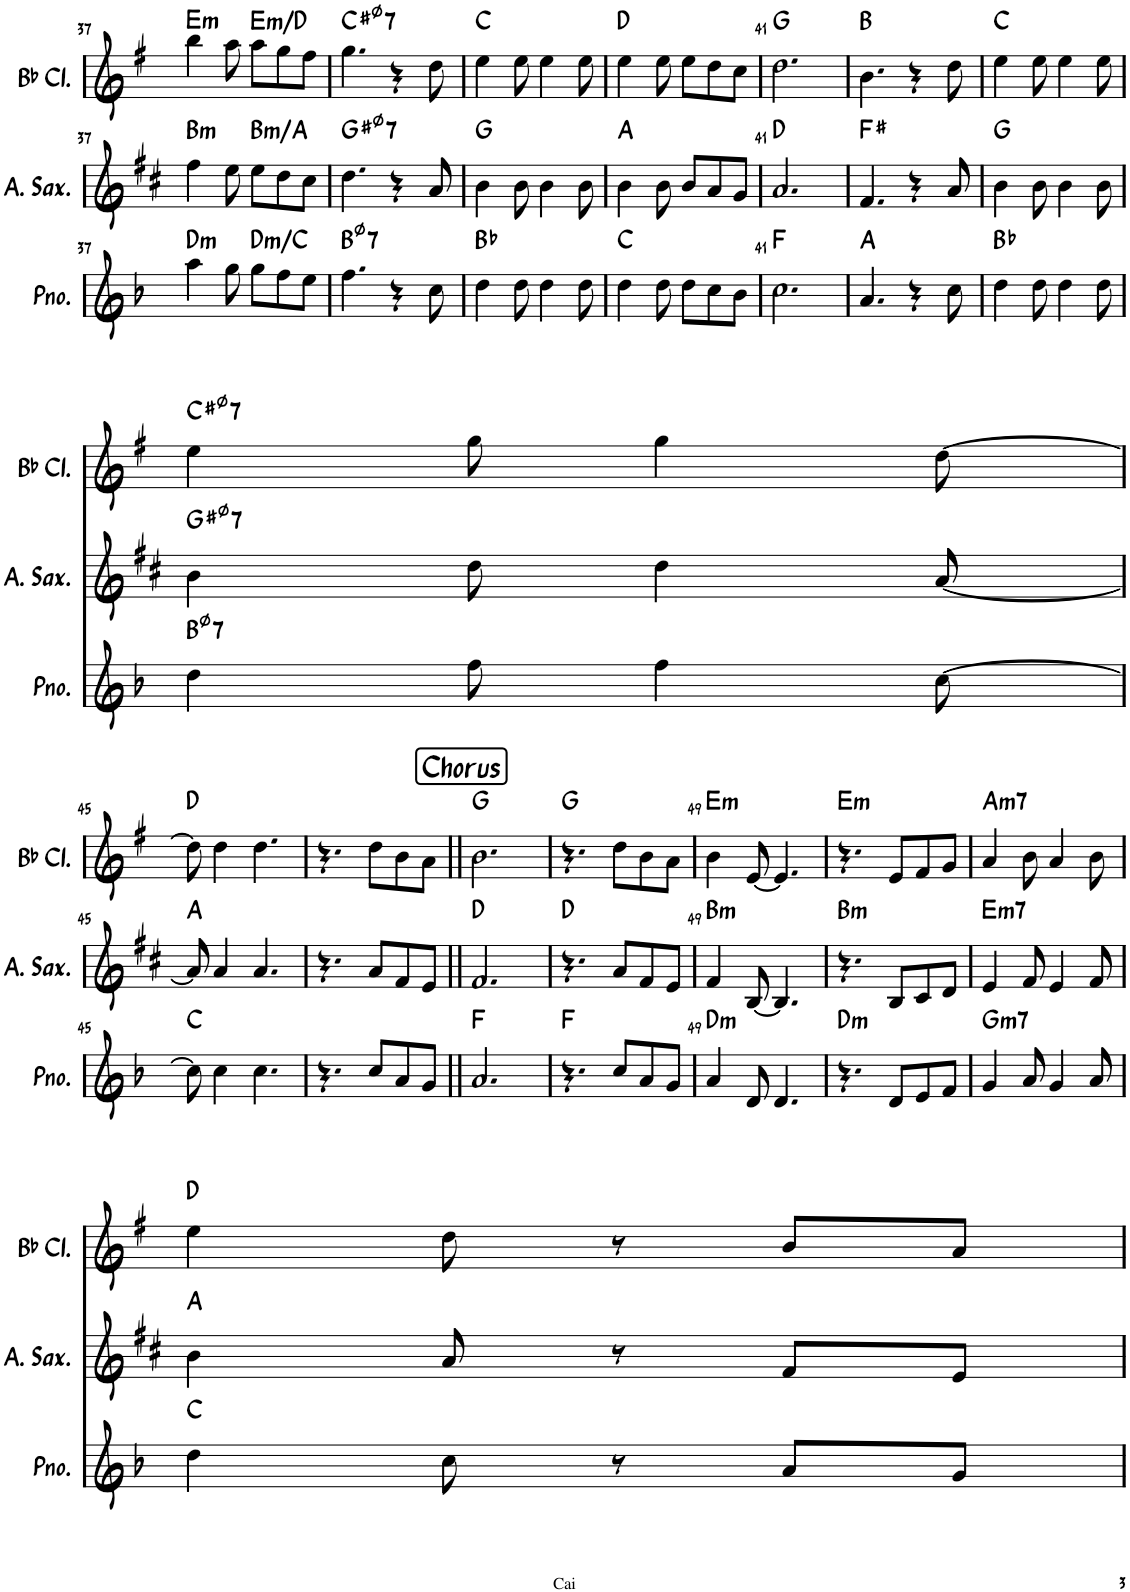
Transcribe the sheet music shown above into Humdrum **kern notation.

**kern	**harte	**kern	**harte	**kern	**harte
*part3	*part3	*part2	*part2	*part1	*part1
*staff3	*	*staff2	*	*staff1	*
*I"钢琴	*	*I"中音萨克斯	*	*I"降B调单簧管	*
!!LO:PB:g=z
*clefG2	*	*clefG2	*	*clefG2	*
*	*	*Trd5c9	*	*Trd1c2	*
*k[b-]	*	*k[f#c#]	*	*k[f#]	*
*M6/8	*	*M6/8	*	*M6/8	*
=37	=37	=37	=37	=37	=37
!	!LO:H:kt=m	!	!LO:H:kt=m	!	!LO:H:kt=m
4aa\	D:min	4ff#\	B:min	4bb\	E:min
8gg\	.	8ee\	.	8aa\	.
!	!LO:H:kt=m	!	!LO:H:kt=m	!	!LO:H:kt=m
8gg\L	D:min/b7	8ee\L	B:min/b7	8aa\L	E:min/b7
8ff\	.	8dd\	.	8gg\	.
8ee\J	.	8cc#\J	.	8ff#\J	.
=38	=38	=38	=38	=38	=38
!	!LO:H:kt=7	!	!LO:H:kt=7	!	!LO:H:kt=7
4.ff\	B:hdim7	4.dd\	G#:hdim7	4.gg\	C#:hdim7
4r	.	4r	.	4r	.
8cc\	.	8a/	.	8dd\	.
=39	=39	=39	=39	=39	=39
4dd\	Bb:maj	4b\	G:maj	4ee\	C:maj
8dd\	.	8b\	.	8ee\	.
4dd\	.	4b\	.	4ee\	.
8dd\	.	8b\	.	8ee\	.
=40	=40	=40	=40	=40	=40
4dd\	C:maj	4b\	A:maj	4ee\	D:maj
8dd\	.	8b\	.	8ee\	.
8dd\L	.	8b/L	.	8ee\L	.
8cc\	.	8a/	.	8dd\	.
8b-\J	.	8g/J	.	8cc\J	.
=41	=41	=41	=41	=41	=41
2.cc\	F:maj	2.a/	D:maj	2.dd\	G:maj
=42	=42	=42	=42	=42	=42
4.a/	A:maj	4.f#/	F#:maj	4.b\	B:maj
4r	.	4r	.	4r	.
8cc\	.	8a/	.	8dd\	.
=43	=43	=43	=43	=43	=43
4dd\	Bb:maj	4b\	G:maj	4ee\	C:maj
8dd\	.	8b\	.	8ee\	.
4dd\	.	4b\	.	4ee\	.
8dd\	.	8b\	.	8ee\	.
!!LO:LB:g=z
=44	=44	=44	=44	=44	=44
!	!LO:H:kt=7	!	!LO:H:kt=7	!	!LO:H:kt=7
4dd\	B:hdim7	4b\	G#:hdim7	4ee\	C#:hdim7
8ff\	.	8dd\	.	8gg\	.
4ff\	.	4dd\	.	4gg\	.
[8cc\	.	[8a/	.	[8dd\	.
!!LO:LB:g=z
=45	=45	=45	=45	=45	=45
8cc\]	C:maj	8a/]	A:maj	8dd\]	D:maj
4cc\	.	4a/	.	4dd\	.
4.cc\	.	4.a/	.	4.dd\	.
=46	=46	=46	=46	=46	=46
4.r	.	4.r	.	4.r	.
8cc/L	.	8a/L	.	8dd\L	.
8a/	.	8f#/	.	8b\	.
8g/J	.	8e/J	.	8a\J	.
!!LO:REH:place=s1:a:B:cj:fs=14:t=Chorus
=47||	=47||	=47||	=47||	=47||	=47||
2.a/	F:maj	2.f#/	D:maj	2.b\	G:maj
=48	=48	=48	=48	=48	=48
4.r	F:maj	4.r	D:maj	4.r	G:maj
8cc/L	.	8a/L	.	8dd\L	.
8a/	.	8f#/	.	8b\	.
8g/J	.	8e/J	.	8a\J	.
=49	=49	=49	=49	=49	=49
!	!LO:H:kt=m	!	!LO:H:kt=m	!	!LO:H:kt=m
4a/	D:min	4f#/	B:min	4b\	E:min
8d/	.	[8B/	.	[8e/	.
4.d/	.	4.B/]	.	4.e/]	.
=50	=50	=50	=50	=50	=50
!	!LO:H:kt=m	!	!LO:H:kt=m	!	!LO:H:kt=m
4.r	D:min	4.r	B:min	4.r	E:min
8d/L	.	8B/L	.	8e/L	.
8e/	.	8c#/	.	8f#/	.
8f/J	.	8d/J	.	8g/J	.
=51	=51	=51	=51	=51	=51
!	!LO:H:kt=m7	!	!LO:H:kt=m7	!	!LO:H:kt=m7
4g/	G:min7	4e/	E:min7	4a/	A:min7
8a/	.	8f#/	.	8b\	.
4g/	.	4e/	.	4a/	.
8a/	.	8f#/	.	8b\	.
!!LO:LB:g=z
=52	=52	=52	=52	=52	=52
4dd\	C:maj	4b\	A:maj	4ee\	D:maj
8cc\	.	8a/	.	8dd\	.
8r	.	8r	.	8r	.
8a/L	.	8f#/L	.	8b/L	.
8g/J	.	8e/J	.	8a/J	.
=	=	=	=	=	=
*-	*-	*-	*-	*-	*-
